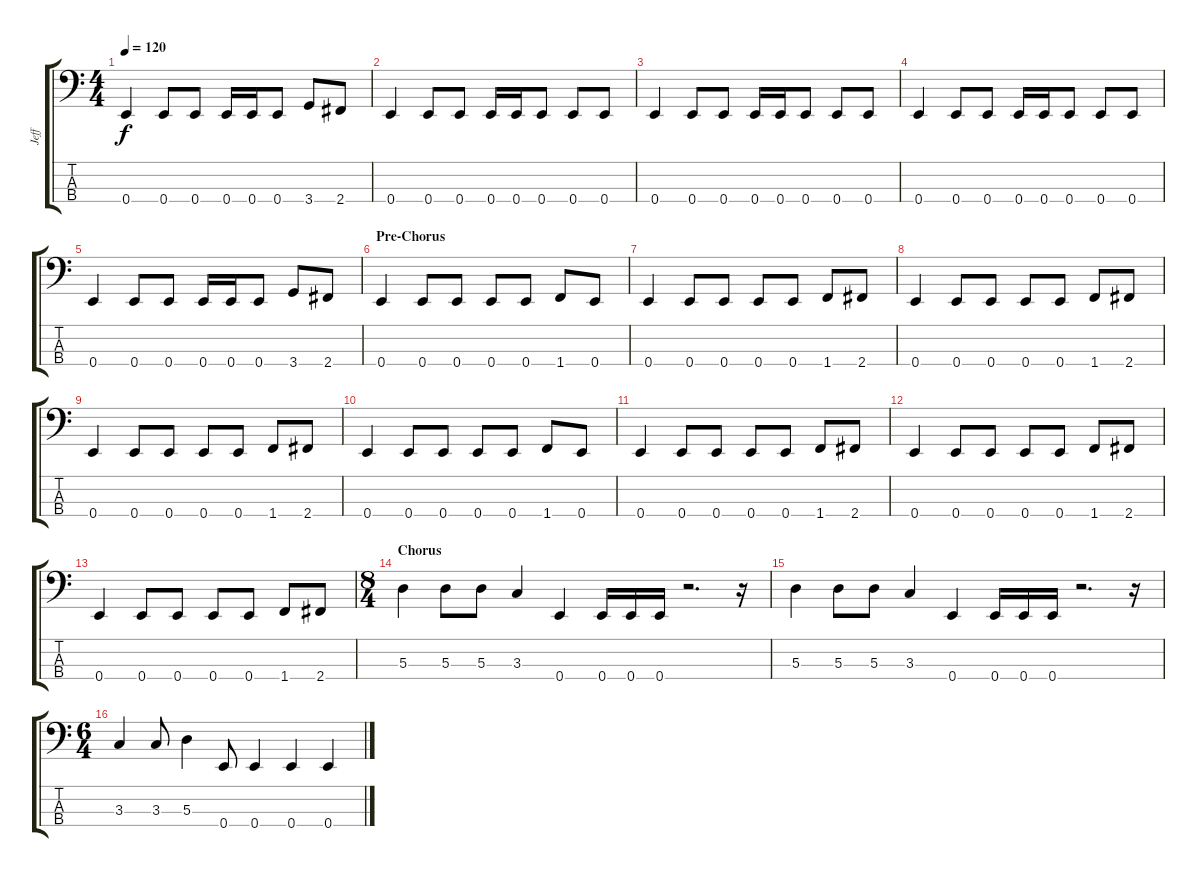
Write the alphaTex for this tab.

\track ("Jeff" "Jeff") {instrument electricbasspick}
\staff {score tabs}
\tuning (G2 D2 A1 E1) {hide}
\ts (4 4)
\tempo 120
\clef f4
\ks c
0.4.4{dy f} 0.4.8 0.4.8 0.4.16 0.4.16 0.4.8 3.4.8 2.4.8 |
0.4.4 0.4.8 0.4.8 0.4.16 0.4.16 0.4.8 0.4.8 0.4.8 |
0.4.4 0.4.8 0.4.8 0.4.16 0.4.16 0.4.8 0.4.8 0.4.8 |
0.4.4 0.4.8 0.4.8 0.4.16 0.4.16 0.4.8 0.4.8 0.4.8 |
0.4.4 0.4.8 0.4.8 0.4.16 0.4.16 0.4.8 3.4.8 2.4.8 |
\section ("" "Pre-Chorus")
0.4.4 0.4.8 0.4.8 0.4.8 0.4.8 1.4.8 0.4.8 |
0.4.4 0.4.8 0.4.8 0.4.8 0.4.8 1.4.8 2.4.8 |
0.4.4 0.4.8 0.4.8 0.4.8 0.4.8 1.4.8 2.4.8 |
0.4.4 0.4.8 0.4.8 0.4.8 0.4.8 1.4.8 2.4.8 |
0.4.4 0.4.8 0.4.8 0.4.8 0.4.8 1.4.8 0.4.8 |
0.4.4 0.4.8 0.4.8 0.4.8 0.4.8 1.4.8 2.4.8 |
0.4.4 0.4.8 0.4.8 0.4.8 0.4.8 1.4.8 2.4.8 |
0.4.4 0.4.8 0.4.8 0.4.8 0.4.8 1.4.8 2.4.8 |
\ts (8 4)
\section ("" "Chorus")
5.3.4 5.3.8 5.3.8 3.3.4 0.4.4 0.4.16 0.4.16 0.4.16 r.2{d} r.16 |
5.3.4 5.3.8 5.3.8 3.3.4 0.4.4 0.4.16 0.4.16 0.4.16 r.2{d} r.16 |
\ts (6 4)
3.3.4 3.3.8 5.3.4 0.4.8 0.4.4 0.4.4 0.4.4
